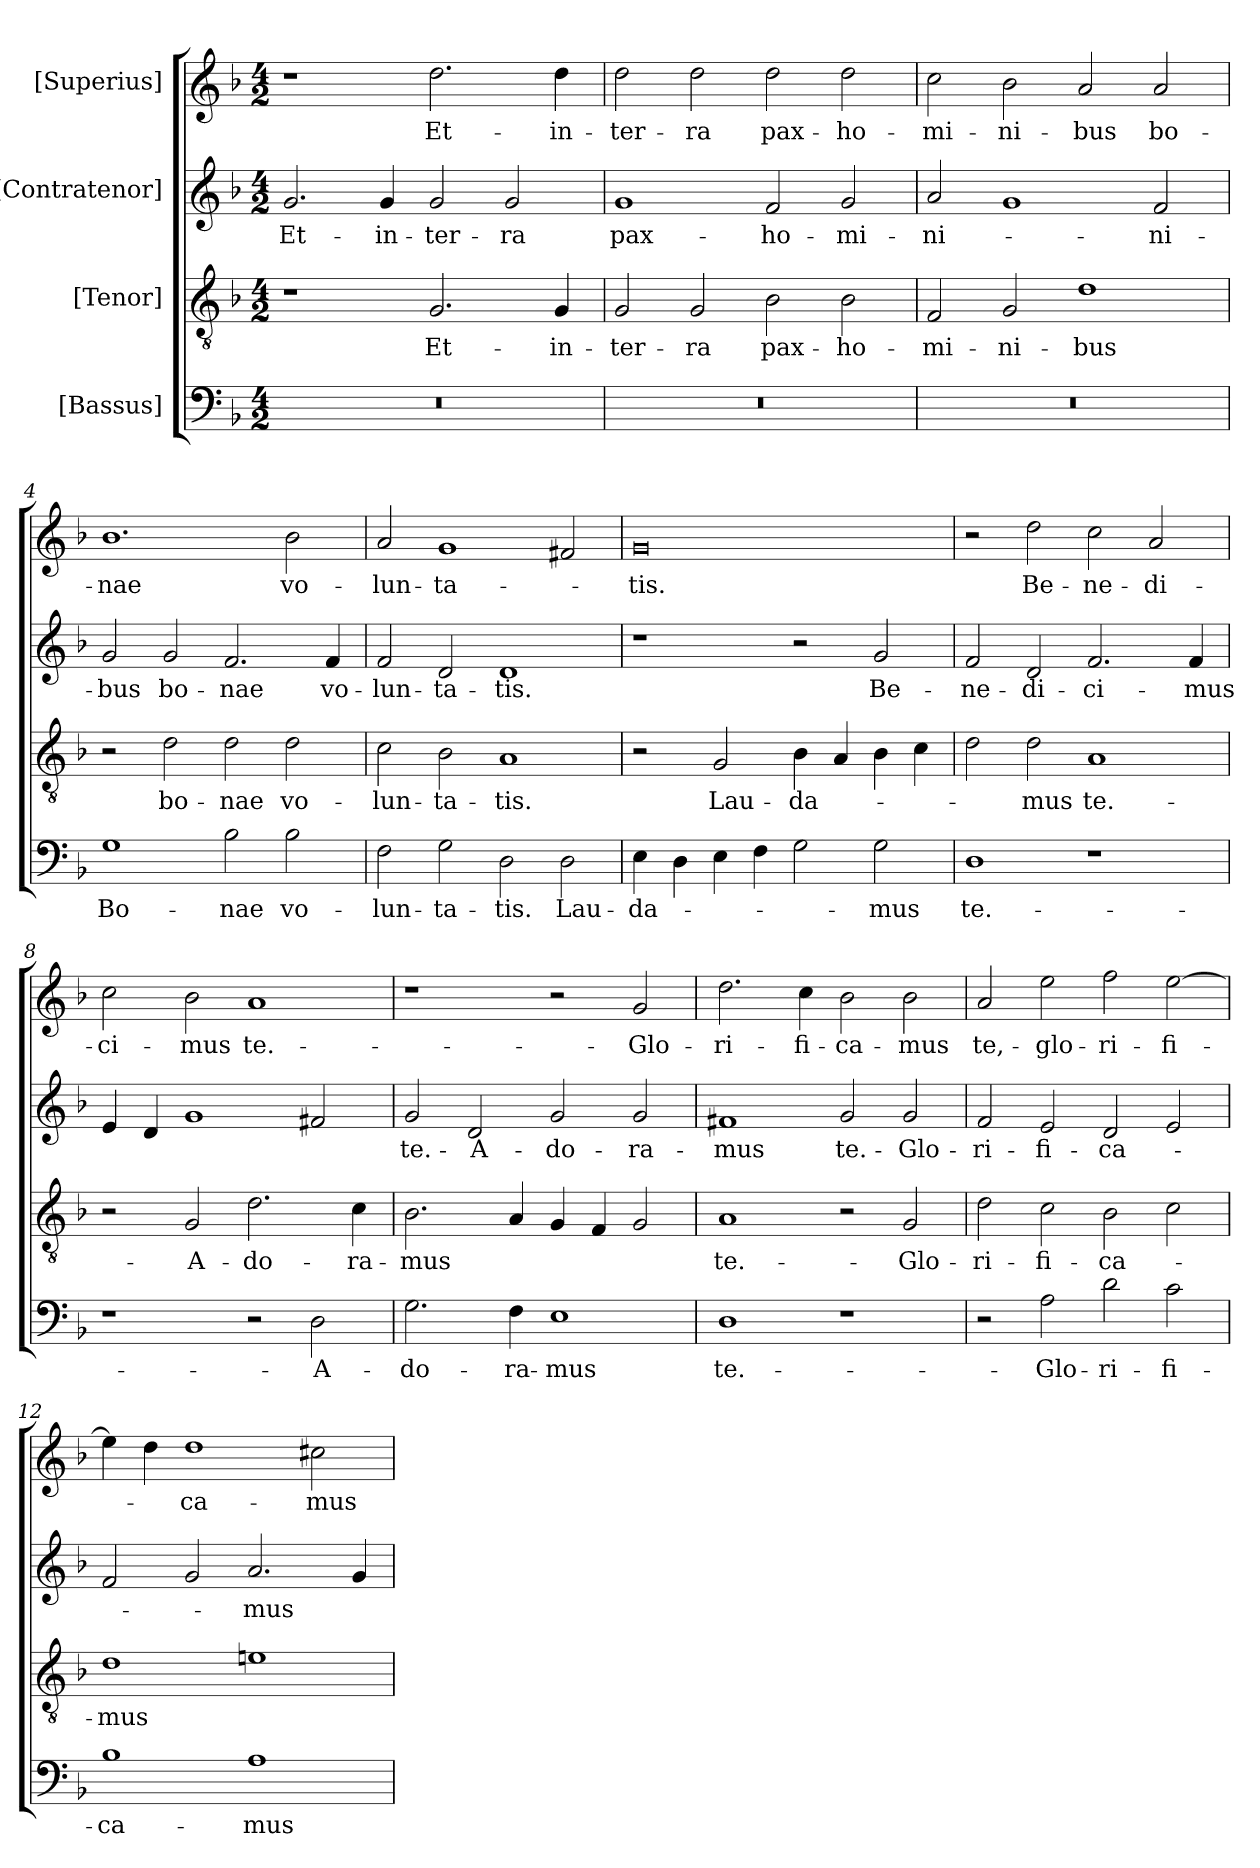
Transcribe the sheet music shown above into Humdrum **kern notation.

**kern	**text	**kern	**text	**kern	**text	**kern	**text
*part4	*part4	*part3	*part3	*part2	*part2	*part1	*part1
*staff4	*staff4	*staff3	*staff3	*staff2	*staff2	*staff1	*staff1
*I"[Bassus]	*	*I"[Tenor]	*	*I"[Contratenor]	*	*I"[Superius]	*
*clefF4	*	*clefGv2	*	*clefG2	*	*clefG2	*
*k[b-]	*	*k[b-]	*	*k[b-]	*	*k[b-]	*
*M4/2	*	*M4/2	*	*M4/2	*	*M4/2	*
=1	=1	=1	=1	=1	=1	=1	=1
0r	.	1r	.	2.g/	Et-	1r	.
.	.	.	.	4g/	in-	.	.
.	.	2.G/	Et-	2g/	ter-	2.dd\	Et-
.	.	.	.	2g/	-ra	.	.
.	.	4G/	in-	.	.	4dd\	in-
=2	=2	=2	=2	=2	=2	=2	=2
0r	.	2G/	ter-	1g/	pax-	2dd\	ter-
.	.	2G/	-ra	.	.	2dd\	-ra
.	.	2B-\	pax-	2f/	ho-	2dd\	pax-
.	.	2B-\	ho-	2g/	-mi-	2dd\	ho-
=3	=3	=3	=3	=3	=3	=3	=3
0r	.	2F/	-mi-	2a/	-ni-	2cc\	-mi-
.	.	2G/	-ni-	1g/	.	2b-\	-ni-
.	.	1d\	-bus	.	.	2a/	-bus
.	.	.	.	2f/	-ni-	2a/	bo-
=4	=4	=4	=4	=4	=4	=4	=4
1G\	Bo-	2r	.	2g/	-bus	1.b-\	-nae
.	.	2d\	bo-	2g/	bo-	.	.
2B-\	-nae	2d\	-nae	2.f/	-nae	.	.
2B-\	vo-	2d\	vo-	.	.	2b-\	vo-
.	.	.	.	4f/	vo-	.	.
=5	=5	=5	=5	=5	=5	=5	=5
2F\	-lun-	2c\	-lun-	2f/	-lun-	2a/	-lun-
2G\	-ta-	2B-\	-ta-	2d/	-ta-	1g/	-ta-
2D\	-tis.	1A/	-tis.	1d/	-tis.	.	.
2D\	Lau-	.	.	.	.	2f#X/	.
=6	=6	=6	=6	=6	=6	=6	=6
4E\	-da-	2r	.	1r	.	0g/	-tis.
4D\	.	.	.	.	.	.	.
4E\	.	2G/	Lau-	.	.	.	.
4F\	.	.	.	.	.	.	.
2G\	.	4B-\	-da-	2r	.	.	.
.	.	4A/	.	.	.	.	.
2G\	-mus	4B-\	.	2g/	Be-	.	.
.	.	4c\	.	.	.	.	.
=7	=7	=7	=7	=7	=7	=7	=7
1D\	te.-	2d\	.	2f/	-ne-	2r	.
.	.	2d\	-mus	2d/	-di-	2dd\	Be-
1r	.	1A/	te.-	2.f/	-ci-	2cc\	-ne-
.	.	.	.	.	.	2a/	-di-
.	.	.	.	4f/	-mus	.	.
=8	=8	=8	=8	=8	=8	=8	=8
1r	.	2r	.	4e/	.	2cc\	-ci-
.	.	.	.	4d/	.	.	.
.	.	2G/	A-	1g/	.	2b-\	-mus
2r	.	2.d\	-do-	.	.	1a/	te.-
2D\	A-	.	.	2f#X/	.	.	.
.	.	4c\	-ra-	.	.	.	.
=9	=9	=9	=9	=9	=9	=9	=9
2.G\	-do-	2.B-\	-mus	2g/	te.-	1r	.
.	.	.	.	2d/	A-	.	.
4F\	-ra-	4A/	.	.	.	.	.
1E\	-mus	4G/	.	2g/	-do-	2r	.
.	.	4F/	.	.	.	.	.
.	.	2G/	.	2g/	-ra-	2g/	Glo-
=10	=10	=10	=10	=10	=10	=10	=10
1D\	te.-	1A/	te.-	1f#X/	-mus	2.dd\	-ri-
.	.	.	.	.	.	4cc\	-fi-
1r	.	2r	.	2g/	te.-	2b-\	-ca-
.	.	2G/	Glo-	2g/	Glo-	2b-\	-mus
=11	=11	=11	=11	=11	=11	=11	=11
2r	.	2d\	-ri-	2f/	-ri-	2a/	te,-
2A\	Glo-	2c\	-fi-	2e/	-fi-	2ee\	glo-
2d\	-ri-	2B-\	-ca-	2d/	-ca-	2ff\	-ri-
2c\	-fi-	2c\	.	2e/	.	[2ee\	-fi-
=12	=12	=12	=12	=12	=12	=12	=12
1B-\	-ca-	1d\	-mus	2f/	.	4ee\]	.
.	.	.	.	.	.	4dd\	.
.	.	.	.	2g/	.	1dd\	-ca-
1A\	-mus	1en\	.	2.a/	-mus	.	.
.	.	.	.	.	.	2cc#X\	-mus
.	.	.	.	4g/	.	.	.
=	=	=	=	=	=	=	=
*-	*-	*-	*-	*-	*-	*-	*-
